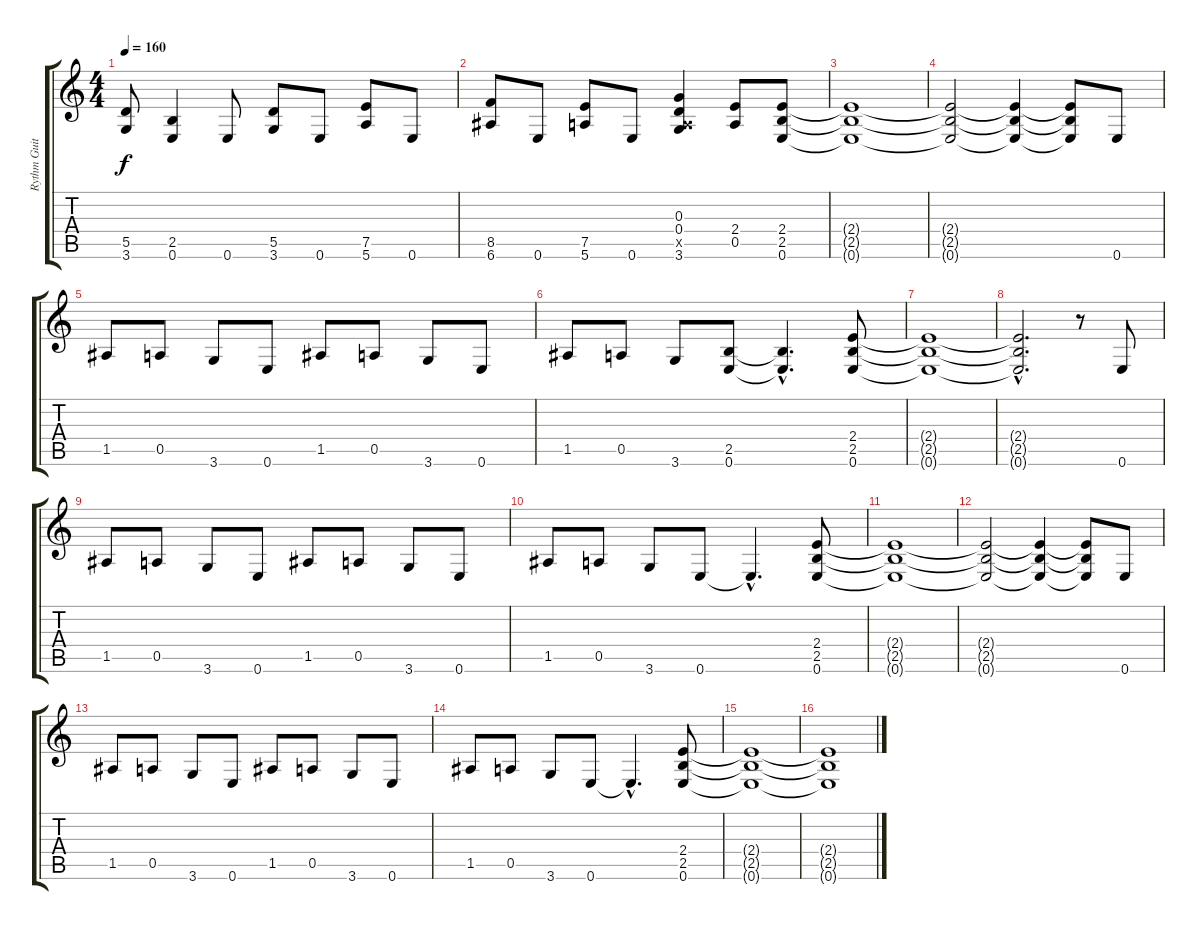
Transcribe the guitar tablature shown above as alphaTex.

\track ("Rythm Guitar" "Rythm Guit") {instrument overdrivenguitar}
\staff {score tabs}
\tuning (E4 B3 G3 D3 A2 E2) {hide}
\ts (4 4)
\tempo 160
\clef g2
\ks c
(5.5 3.6).8{dy f} (2.5 0.6).4 0.6.8 (5.5 3.6).8 0.6.8 (7.5 5.6).8 0.6.8 |
(8.5 6.6).8 0.6.8 (7.5 5.6).8 0.6.8 (0.3 0.4 0.5{x} 3.6).4 (2.4 0.5).8 (2.4 2.5 0.6).8 |
(2.4{t} 2.5{t} 0.6{t}).1 |
(2.4{t} 2.5{t} 0.6{t}).2 (2.4{t} 2.5{t} 0.6{t}).4 (2.4{t} 2.5{t} 0.6{t}).8 0.6.8 |
1.5.8 0.5.8 3.6.8 0.6.8 1.5.8 0.5.8 3.6.8 0.6.8 |
1.5.8 0.5.8 3.6.8 (2.5 0.6).8 (2.5{hac t} 0.6{hac t}).4{d} (2.4 2.5 0.6).8 |
(2.4{t} 2.5{t} 0.6{t}).1 |
(2.4{hac t} 2.5{hac t} 0.6{hac t}).2{d} r.8 0.6.8 |
1.5.8 0.5.8 3.6.8 0.6.8 1.5.8 0.5.8 3.6.8 0.6.8 |
1.5.8 0.5.8 3.6.8 0.6.8 0.6{hac t}.4{d} (2.4 2.5 0.6).8 |
(2.4{t} 2.5{t} 0.6{t}).1 |
(2.4{t} 2.5{t} 0.6{t}).2 (2.4{t} 2.5{t} 0.6{t}).4 (2.4{t} 2.5{t} 0.6{t}).8 0.6.8 |
1.5.8 0.5.8 3.6.8 0.6.8 1.5.8 0.5.8 3.6.8 0.6.8 |
1.5.8 0.5.8 3.6.8 0.6.8 0.6{hac t}.4{d} (2.4 2.5 0.6).8 |
(2.4{t} 2.5{t} 0.6{t}).1 |
(2.4{t} 2.5{t} 0.6{t}).1
